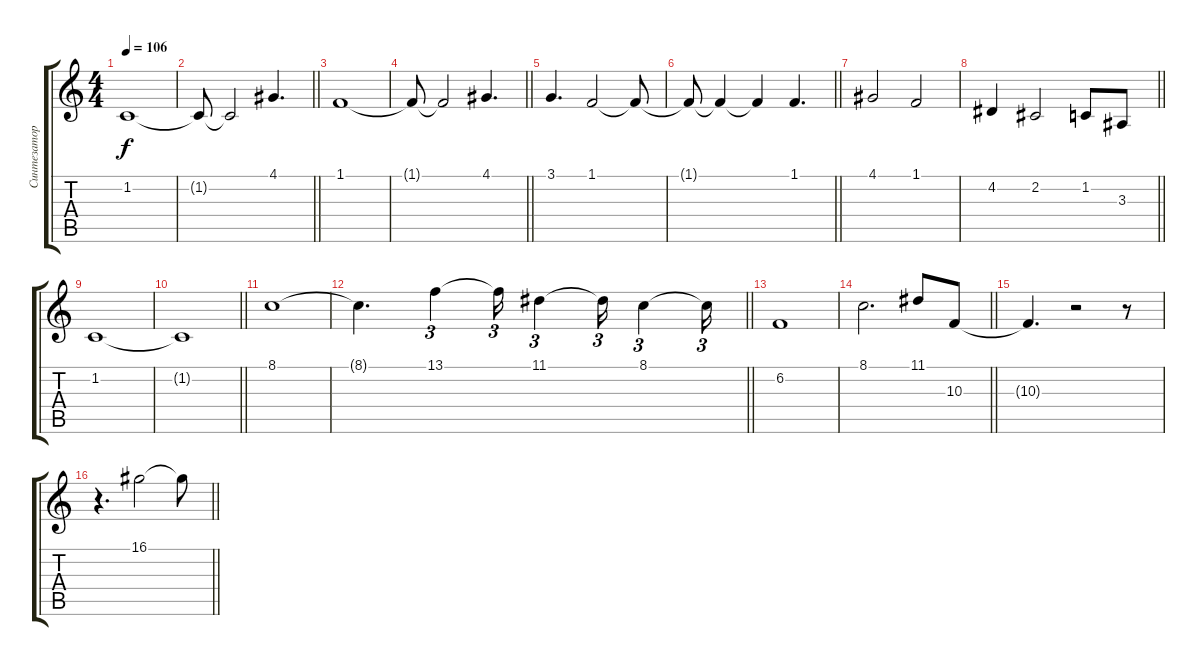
\track ("Синтезатор" "Синтезатор") {instrument stringensemble1}
\staff {score tabs}
\tuning (E4 B3 G3 D3 A2 E2) {hide}
\ts (4 4)
\tempo 106
\clef g2
\ks c
1.2.1{dy f} |
\barLineRight lightlight
1.2{t}.8 1.2{t}.2 4.1.4{d} |
1.1.1 |
\barLineRight lightlight
1.1{t}.8 1.1{t}.2 4.1.4{d} |
3.1.4{d} 1.1.2 1.1{t}.8 |
\barLineRight lightlight
1.1{t}.8 1.1{t}.4 1.1{t}.4 1.1.4{d} |
4.1.2 1.1.2 |
\barLineRight lightlight
4.2.4 2.2.2 1.2.8 3.3.8 |
1.2.1 |
\barLineRight lightlight
1.2{t}.1 |
8.1.1 |
\barLineRight lightlight
8.1{t}.4{d} 13.1.4{tu (3 2)} 13.1{t}.16{tu (3 2)} 11.1.4{tu (3 2)} 11.1{t}.16{tu (3 2)} 8.1.4{tu (3 2)} 8.1{t}.16{tu (3 2)} |
6.2.1 |
\barLineRight lightlight
8.1.2{d} 11.1.8 10.3.8 |
10.3{t}.4{d} r.2 r.8 |
\barLineRight lightlight
r.4{d} 16.1.2 16.1{t}.8
